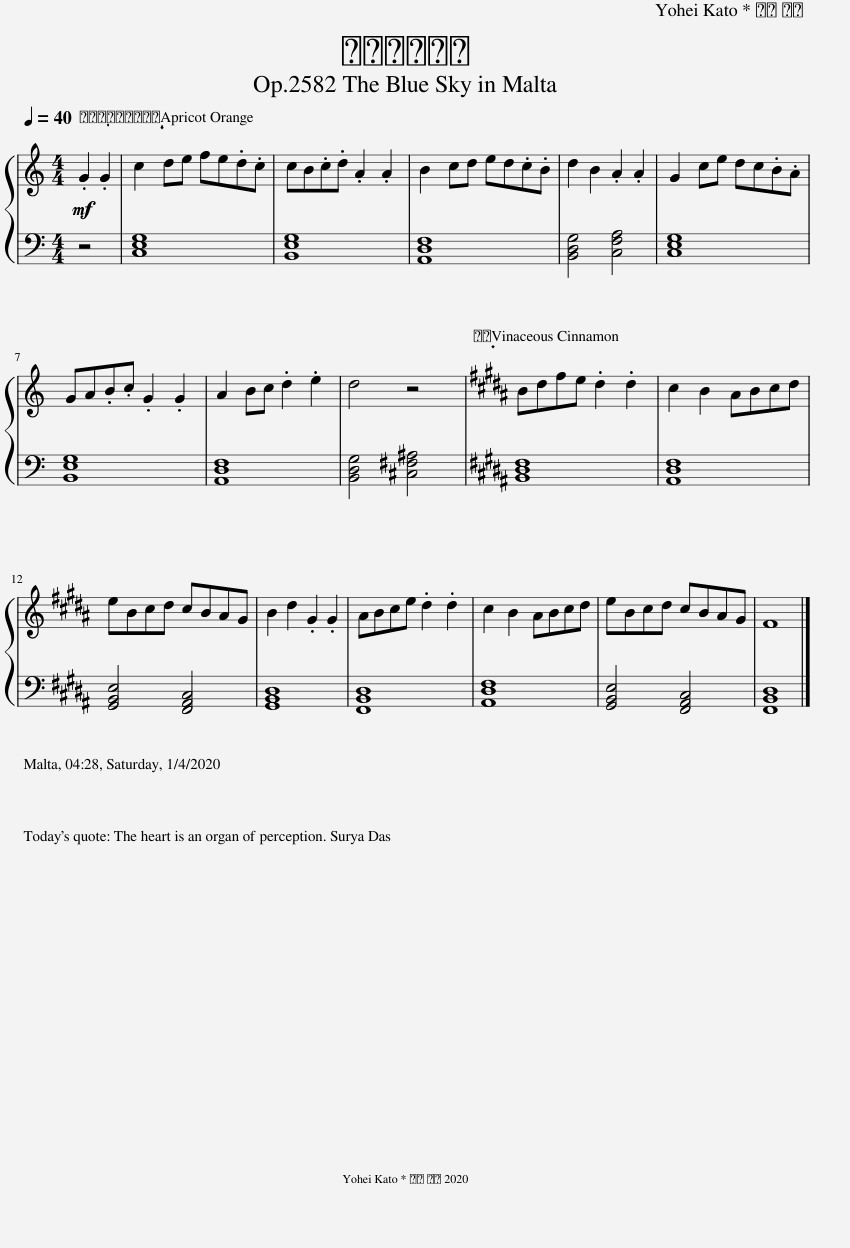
X:1
%%score { 1 | 2 }
L:1/8
Q:1/4=40
M:4/4
I:linebreak $
K:C
V:1 treble
V:2 bass
V:1
!mf! .G2 .G2 | c2 de fe.d.c | cB.c.d .A2 .A2 | B2 cd ed.c.B | d2 B2 .A2 .A2 | %5
 G2 ce dc.B.A |$ GA.B.c .G2 .G2 | A2 Bc .d2 .e2 | d4 z4 |[K:B] Bdfe .d2 .d2 | %10
 c2 B2 ABcd |$ eBcd cBAG | B2 d2 .G2 .G2 | ABce .d2 .d2 | c2 B2 ABcd | %15
 eBcd cBAG | F8 |] %17
V:2
 z4 | [C,E,G,]8 | [B,,E,G,]8 | [A,,D,F,]8 | [B,,D,G,]4 [C,F,A,]4 | %5
 [C,E,G,]8 |$ [B,,E,G,]8 | [A,,D,F,]8 | [B,,D,G,]4 [^C,^F,^A,]4 |[K:B] [B,,D,F,]8 | %10
 [A,,D,F,]8 |$ [G,,B,,E,]4 [F,,A,,C,]4 | [G,,B,,D,]8 | [F,,B,,D,]8 | [A,,D,F,]8 | %15
 [G,,B,,E,]4 [F,,A,,C,]4 | [F,,B,,D,]8 |] %17
